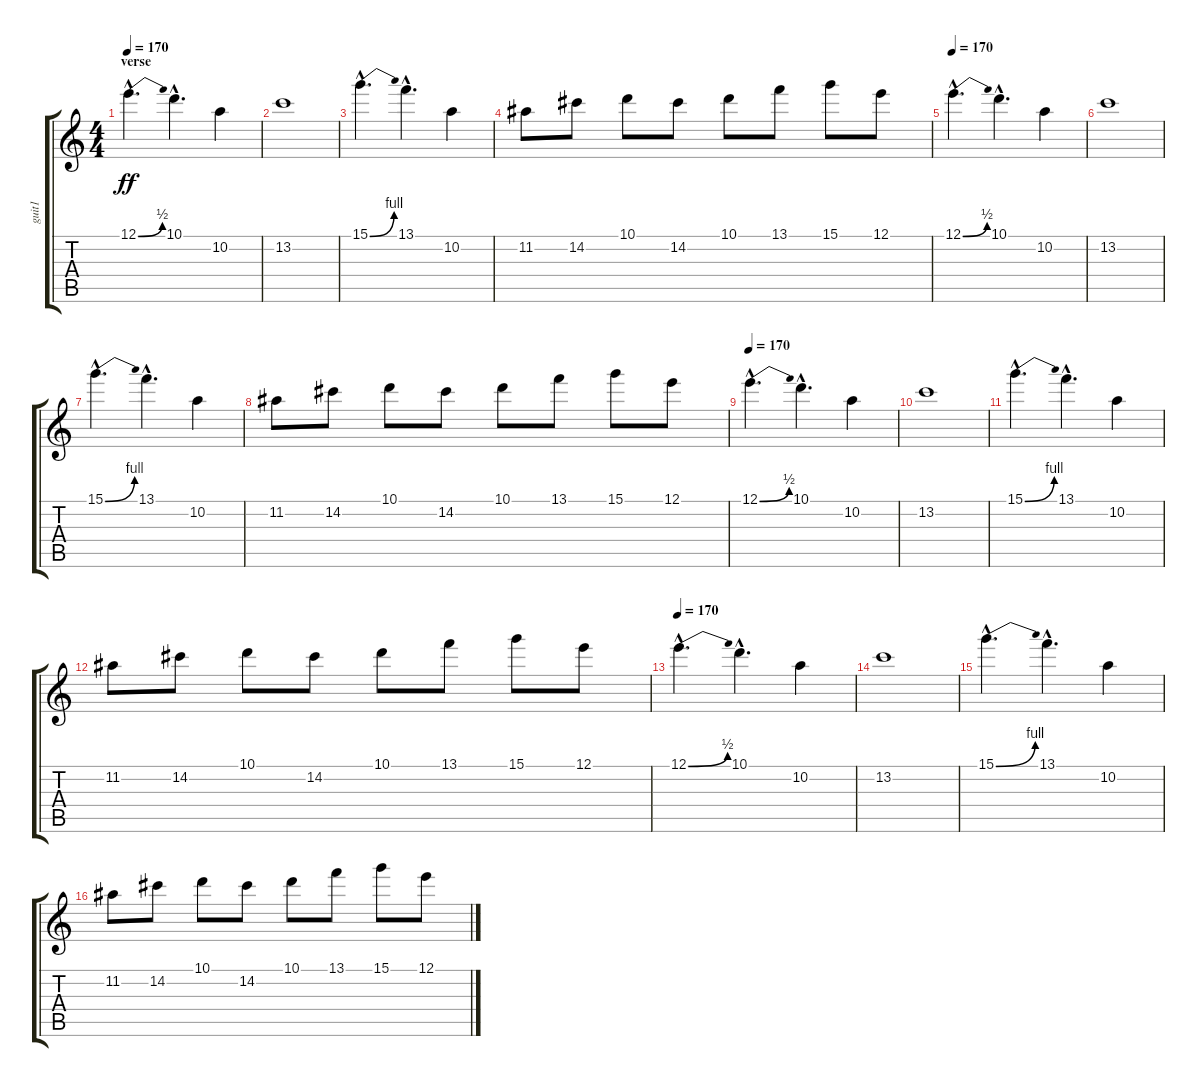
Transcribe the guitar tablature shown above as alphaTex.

\track ("guit1" "guit1") {instrument distortionguitar}
\staff {score tabs}
\tuning (E4 B3 G3 D3 A2 D2) {hide}
\ts (4 4)
\section ("" "verse")
\tempo 170
\clef g2
\ks c
12.1{be (bend 0 0 60 2) hac}.4{d dy ff} 10.1{hac}.4{d} 10.2.4 |
13.2.1 |
15.1{be (bend 0 0 60 4) hac}.4{d} 13.1{hac}.4{d} 10.2.4 |
11.2.8 14.2.8 10.1.8 14.2.8 10.1.8 13.1.8 15.1.8 12.1.8 |
\tempo 170
12.1{be (bend 0 0 60 2) hac}.4{d} 10.1{hac}.4{d} 10.2.4 |
13.2.1 |
15.1{be (bend 0 0 60 4) hac}.4{d} 13.1{hac}.4{d} 10.2.4 |
11.2.8 14.2.8 10.1.8 14.2.8 10.1.8 13.1.8 15.1.8 12.1.8 |
\tempo 170
12.1{be (bend 0 0 60 2) hac}.4{d} 10.1{hac}.4{d} 10.2.4 |
13.2.1 |
15.1{be (bend 0 0 60 4) hac}.4{d} 13.1{hac}.4{d} 10.2.4 |
11.2.8 14.2.8 10.1.8 14.2.8 10.1.8 13.1.8 15.1.8 12.1.8 |
\tempo 170
12.1{be (bend 0 0 60 2) hac}.4{d} 10.1{hac}.4{d} 10.2.4 |
13.2.1 |
15.1{be (bend 0 0 60 4) hac}.4{d} 13.1{hac}.4{d} 10.2.4 |
11.2.8 14.2.8 10.1.8 14.2.8 10.1.8 13.1.8 15.1.8 12.1.8
